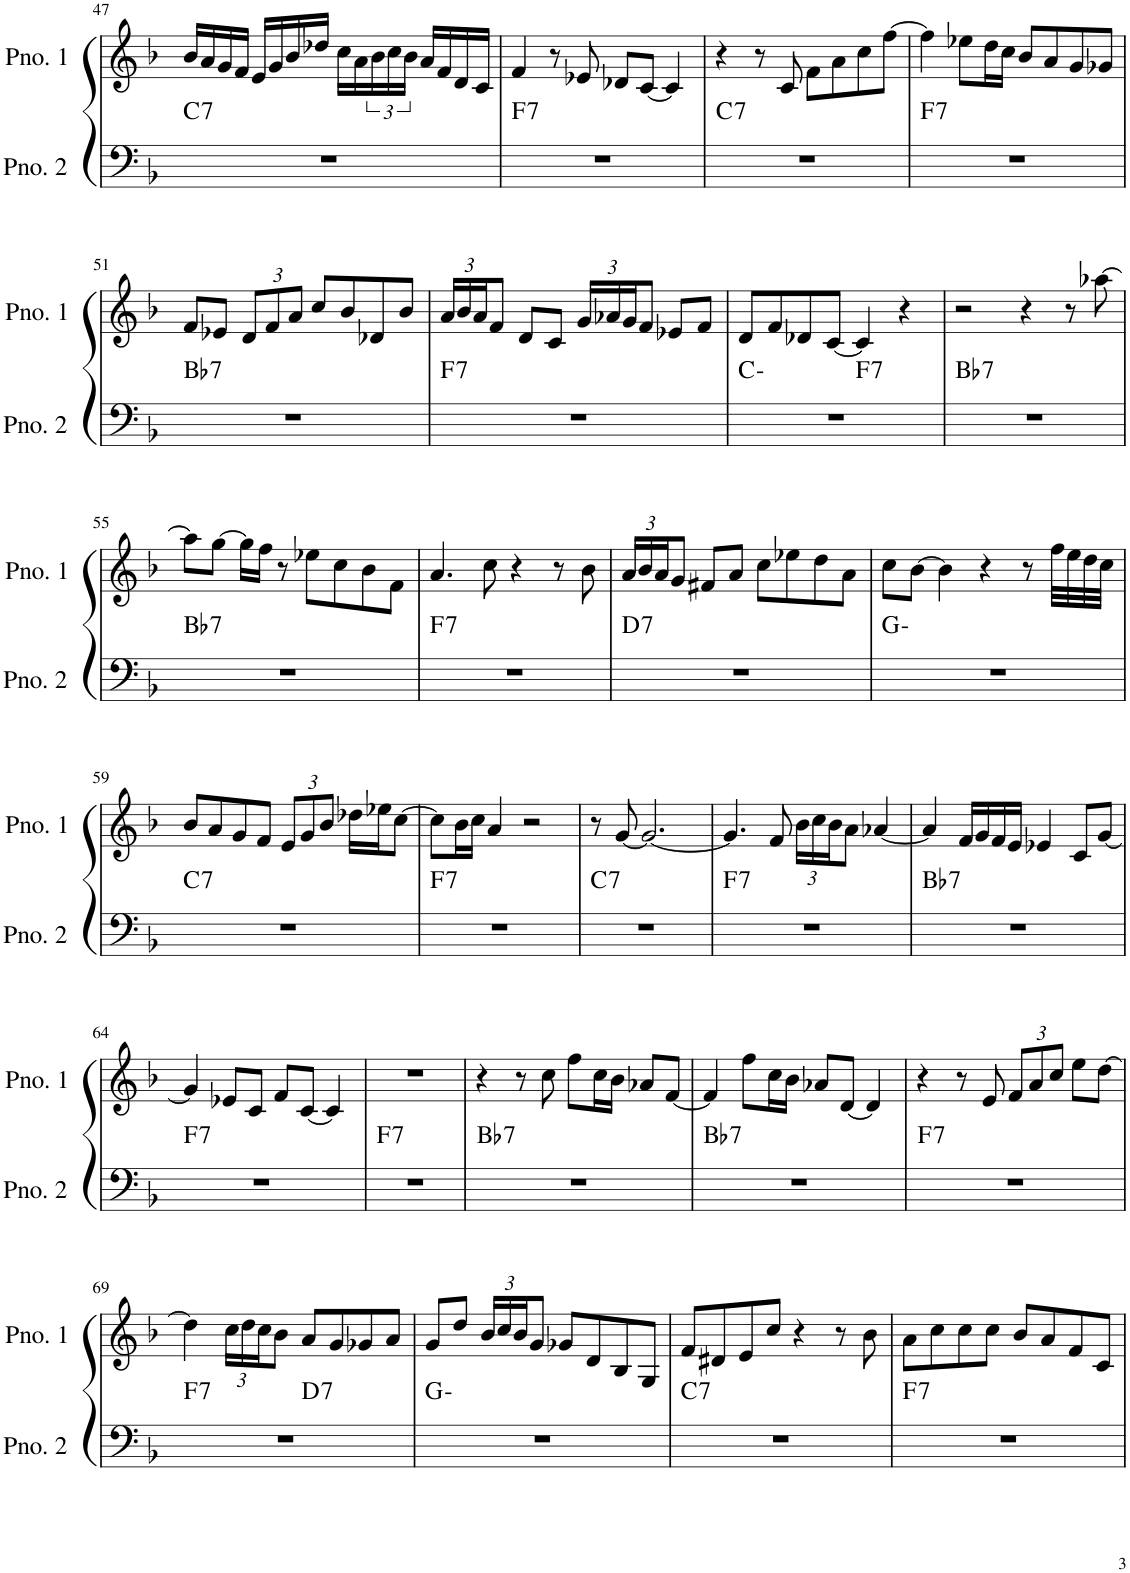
**kern	**harte	**kern
*part2	*part2	*part1
*staff2	*	*staff1
*I"ピアノ 2	*	*I"ピアノ 1
!!LO:PB:g=z
*clefF4	*	*clefG2
*k[b-]	*	*k[b-]
*M4/4	*	*M4/4
=47	=47	=47
!	!LO:H:kt=7	!
1r	C:7	16b-/LL
.	.	16a/
.	.	16g/
.	.	16f/JJ
.	.	16e/LL
.	.	16g/
.	.	16b-/
.	.	16dd-X/JJ
.	.	16cc\LL
.	.	16a\
.	.	24b-\
.	.	24cc\
.	.	24b-\JJ
.	.	16a/LL
.	.	16f/
.	.	16d/
.	.	16c/JJ
=48	=48	=48
!	!LO:H:kt=7	!
1r	F:7	4f/
.	.	8r
.	.	8e-X/
.	.	8d-X/L
.	.	[8c/J
.	.	4c/]
=49	=49	=49
!	!LO:H:kt=7	!
1r	C:7	4r
.	.	8r
.	.	8c/
.	.	8f\L
.	.	8a\
.	.	8cc\
.	.	[8ff\J
=50	=50	=50
!	!LO:H:kt=7	!
1r	F:7	4ff\]
.	.	8ee-X\L
.	.	16dd\L
.	.	16cc\JJ
.	.	8b-/L
.	.	8a/
.	.	8g/
.	.	8g-X/J
!!LO:LB:g=z
=51	=51	=51
!	!LO:H:kt=7	!
1r	Bb:7	8f/L
.	.	8e-X/J
*	*	*Xbrackettup
.	.	12d/L
.	.	12f/
.	.	12a/J
.	.	8cc/L
.	.	8b-/
.	.	8d-X/
.	.	8b-/J
=52	=52	=52
!	!LO:H:kt=7	!
1r	F:7	24a/LL
.	.	24b-/
.	.	24a/J
.	.	8f/J
.	.	8d/L
.	.	8c/J
.	.	24g/LL
.	.	24a-X/
.	.	24g/J
.	.	8f/J
.	.	8e-X/L
.	.	8f/J
=53	=53	=53
*^	*	*
1r	2ryy	C:min	8d/L
.	.	.	8f/
.	.	.	8d-X/
.	.	.	[8c/J
!	!	!LO:H:kt=7	!
.	2ryy	F:7	4c/]
.	.	.	4r
=54	=54	=54	=54
!	!	!LO:H:kt=7	!
*v	*v	*	*
1r	Bb:7	2r
.	.	4r
.	.	8r
.	.	[8aa-X\
!!LO:LB:g=z
=55	=55	=55
!	!LO:H:kt=7	!
1r	Bb:7	8aa-\L]
.	.	[8gg\J
.	.	16gg\LL]
.	.	16ff\JJ
.	.	8r
.	.	8ee-X\L
.	.	8cc\
.	.	8b-\
.	.	8f\J
=56	=56	=56
!	!LO:H:kt=7	!
1r	F:7	4.a/
.	.	8cc\
.	.	4r
.	.	8r
.	.	8b-\
=57	=57	=57
!	!LO:H:kt=7	!
1r	D:7	24a/LL
.	.	24b-/
.	.	24a/J
.	.	8g/J
.	.	8f#X/L
.	.	8a/J
.	.	8cc\L
.	.	8ee-X\
.	.	8dd\
.	.	8a\J
=58	=58	=58
1r	G:min	8cc\L
.	.	[8b-\J
.	.	4b-\]
.	.	4r
.	.	8r
.	.	32ff\LLL
.	.	32ee\
.	.	32dd\
.	.	32cc\JJJ
!!LO:LB:g=z
=59	=59	=59
!	!LO:H:kt=7	!
1r	C:7	8b-/L
.	.	8a/
.	.	8g/
.	.	8f/J
.	.	12e/L
.	.	12g/
.	.	12b-/J
.	.	16dd-X\LL
.	.	16ee-X\J
.	.	[8cc\J
=60	=60	=60
!	!LO:H:kt=7	!
1r	F:7	8cc\L]
.	.	16b-\L
.	.	16cc\JJ
.	.	4a/
.	.	2r
=61	=61	=61
!	!LO:H:kt=7	!
1r	C:7	8r
.	.	[8g/
.	.	2.g/_
=62	=62	=62
!	!LO:H:kt=7	!
1r	F:7	4.g/]
.	.	8f/
.	.	24b-\LL
.	.	24cc\
.	.	24b-\J
.	.	8a\J
.	.	[4a-X/
=63	=63	=63
!	!LO:H:kt=7	!
1r	Bb:7	4a-/]
.	.	16f/LL
.	.	16g/
.	.	16f/
.	.	16e/JJ
.	.	4e-X/
.	.	8c/L
.	.	[8g/J
!!LO:LB:g=z
=64	=64	=64
!	!LO:H:kt=7	!
1r	F:7	4g/]
.	.	8e-X/L
.	.	8c/J
.	.	8f/L
.	.	[8c/J
.	.	4c/]
=65	=65	=65
!	!LO:H:kt=7	!
1r	F:7	1r
=66	=66	=66
!	!LO:H:kt=7	!
1r	Bb:7	4r
.	.	8r
.	.	8cc\
.	.	8ff\L
.	.	16cc\L
.	.	16b-\JJ
.	.	8a-X/L
.	.	[8f/J
=67	=67	=67
!	!LO:H:kt=7	!
1r	Bb:7	4f/]
.	.	8ff\L
.	.	16cc\L
.	.	16b-\JJ
.	.	8a-X/L
.	.	[8d/J
.	.	4d/]
=68	=68	=68
!	!LO:H:kt=7	!
1r	F:7	4r
.	.	8r
.	.	8e/
.	.	12f/L
.	.	12a/
.	.	12cc/J
.	.	8ee\L
.	.	[8dd\J
!!LO:LB:g=z
=69	=69	=69
!	!LO:H:kt=7	!
*^	*	*
1r	2ryy	F:7	4dd\]
.	.	.	24cc\LL
.	.	.	24dd\
.	.	.	24cc\J
.	.	.	8b-\J
!	!	!LO:H:kt=7	!
.	2ryy	D:7	8a/L
.	.	.	8g/
.	.	.	8g-X/
.	.	.	8a/J
*v	*v	*	*
=70	=70	=70
1r	G:min	8g/L
.	.	8dd/J
.	.	24b-/LL
.	.	24cc/
.	.	24b-/J
.	.	8g/J
.	.	8g-X/L
.	.	8d/
.	.	8B-/
.	.	8G/J
=71	=71	=71
!	!LO:H:kt=7	!
1r	C:7	8f/L
.	.	8d#X/
.	.	8e/
.	.	8cc/J
.	.	4r
.	.	8r
.	.	8b-\
=72	=72	=72
!	!LO:H:kt=7	!
1r	F:7	8a\L
.	.	8cc\
.	.	8cc\
.	.	8cc\J
.	.	8b-/L
.	.	8a/
.	.	8f/
.	.	8c/J
=	=	=
*-	*-	*-
